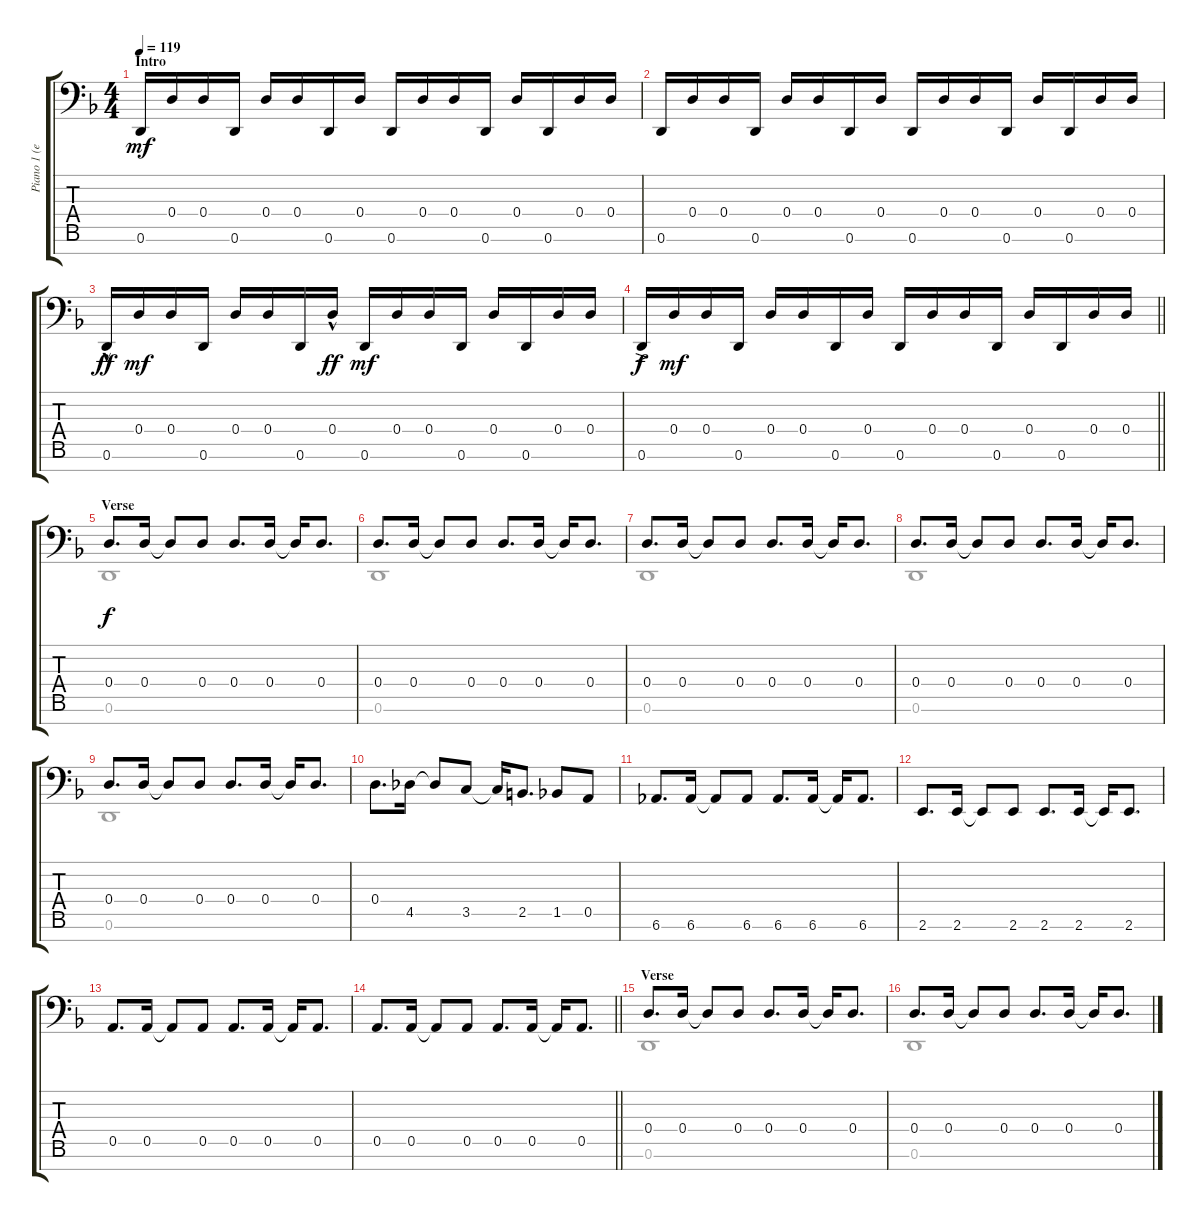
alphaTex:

\track ("Piano 1 (elec.) (LH)" "Piano 1 (e") {instrument electricpiano1}
\staff {score tabs}
\tuning (E4 B3 G3 D3 A2 D2 D1) {hide}
\voice
\ts (4 4)
\section ("" "Intro")
\tempo 119
\clef f4
\ks dminor
0.6.16{dy mf instrument electricpiano1} 0.4.16 0.4.16 0.6.16 0.4.16 0.4.16 0.6.16 0.4.16 0.6.16 0.4.16 0.4.16 0.6.16 0.4.16 0.6.16 0.4.16 0.4.16 |
0.6.16 0.4.16 0.4.16 0.6.16 0.4.16 0.4.16 0.6.16 0.4.16 0.6.16 0.4.16 0.4.16 0.6.16 0.4.16 0.6.16 0.4.16 0.4.16 |
0.6{hac}.16{dy ff} 0.4.16{dy mf} 0.4.16 0.6.16 0.4.16 0.4.16 0.6.16 0.4{hac}.16{dy ff} 0.6.16{dy mf} 0.4.16 0.4.16 0.6.16 0.4.16 0.6.16 0.4.16 0.4.16 |
\barLineRight lightlight
0.6{ac}.16{dy f} 0.4.16{dy mf} 0.4.16 0.6.16 0.4.16 0.4.16 0.6.16 0.4.16 0.6.16 0.4.16 0.4.16 0.6.16 0.4.16 0.6.16 0.4.16 0.4.16 |
\section ("" "Verse")
0.4.8{d dy f} 0.4.16 0.4{t}.8 0.4.8 0.4.8{d} 0.4.16 0.4{t}.16 0.4.8{d} |
0.4.8{d} 0.4.16 0.4{t}.8 0.4.8 0.4.8{d} 0.4.16 0.4{t}.16 0.4.8{d} |
0.4.8{d} 0.4.16 0.4{t}.8 0.4.8 0.4.8{d} 0.4.16 0.4{t}.16 0.4.8{d} |
0.4.8{d} 0.4.16 0.4{t}.8 0.4.8 0.4.8{d} 0.4.16 0.4{t}.16 0.4.8{d} |
0.4.8{d} 0.4.16 0.4{t}.8 0.4.8 0.4.8{d} 0.4.16 0.4{t}.16 0.4.8{d} |
0.4.8{d} 4.5.16 4.5{t}.8 3.5.8 3.5{t}.16 2.5.8{d} 1.5.8 0.5.8 |
6.6.8{d} 6.6.16 6.6{t}.8 6.6.8 6.6.8{d} 6.6.16 6.6{t}.16 6.6.8{d} |
2.6.8{d} 2.6.16 2.6{t}.8 2.6.8 2.6.8{d} 2.6.16 2.6{t}.16 2.6.8{d} |
0.5.8{d} 0.5.16 0.5{t}.8 0.5.8 0.5.8{d} 0.5.16 0.5{t}.16 0.5.8{d} |
\barLineRight lightlight
0.5.8{d} 0.5.16 0.5{t}.8 0.5.8 0.5.8{d} 0.5.16 0.5{t}.16 0.5.8{d} |
\section ("" "Verse")
0.4.8{d} 0.4.16 0.4{t}.8 0.4.8 0.4.8{d} 0.4.16 0.4{t}.16 0.4.8{d} |
0.4.8{d} 0.4.16 0.4{t}.8 0.4.8 0.4.8{d} 0.4.16 0.4{t}.16 0.4.8{d}
\voice
\clef f4
\ottava regular
\simile none
\ks dminor
|
|
|
\barLineRight lightlight
|
0.6.1 |
0.6.1 |
0.6.1 |
0.6.1 |
0.6.1 |
|
|
|
|
\barLineRight lightlight
|
0.6.1 |
0.6.1
